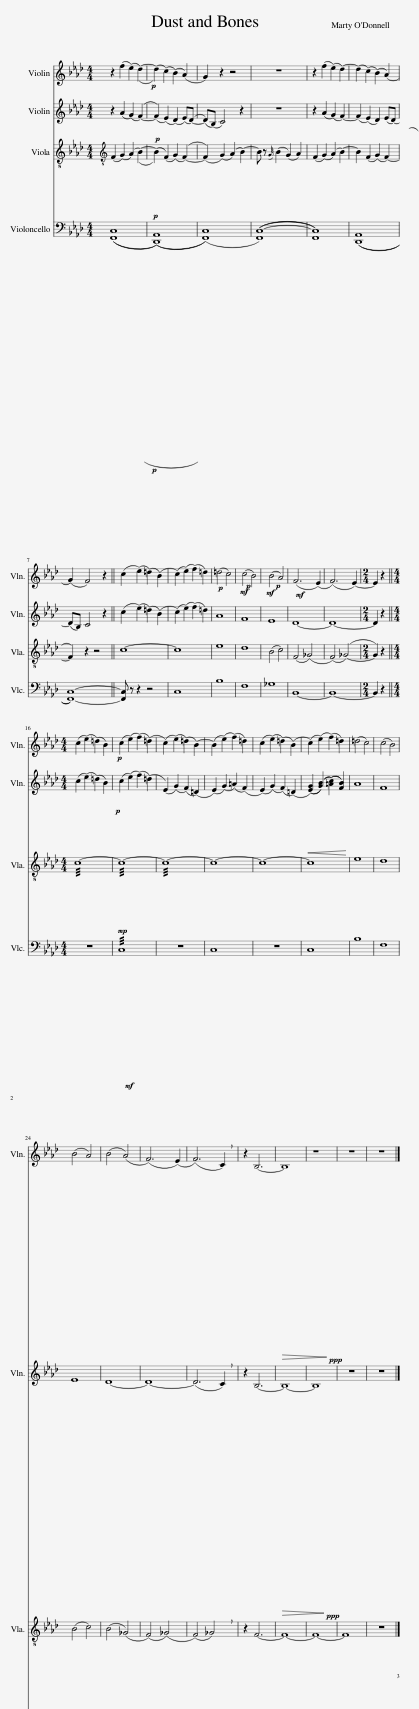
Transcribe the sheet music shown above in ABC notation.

X:1
%%score 1 2 3 4
L:1/8
M:4/4
I:linebreak $
K:Ab
V:1 treble
V:2 treble
V:3 treble-8
V:4 bass
V:1
!p! z2 (f2 (e2) (d2-) | (d2) (c2) (B2) (A2) | G2) z2 z4 | z8 | z2 (f2 (e2) d2-) | %5
 (d2 (c2) (B2) (A2) |$ (G2) F4) z2 || (c2 (e2) (=d2) (B2) | (c2) (e2) (f2) =d2) |!p! (=d4!mf! c4) | %10
!p! (c4!mf! B4) |!p! (B4!mf! A4) | (F6 (E2) | (F6) E2-) |[M:2/4] E2 z2 ||$ %15
[M:4/4]!p! (c2 (e2) (=d2) B2) | (c2 (e2) (f2) (=d2) | (c2) (e2) (=d2) B2-) | (B2 (e2) (f2) =d2) | (c2 (e2) (=d2) (B2) | %20
 (c2) (e2) (f2) =d2) | (=d4 c4) | (c4 B4) |$ (B4 A4) | (B4 (A4) | %25
 (F6) (E2) | (F6) !breath!C2) | z2 B,6- |!>(! B,8!>)! |!ppp! z8 | %30
 z8 | z8 |] %32
V:2
!p! z2 (A2 (G2) (F2-) | (F2) (E2) (D2) (E)(D-) | (D)(B,) C4) z2 | z8 | z2 (A2 (G2) F2-) | %5
 (F2 (E2) D2) (ED-) |$ (DB,) C4 z2 || (c2 (e2) (=d2) (B2) | (c2) (e2) (f2) =d2) | A8 | %10
 F8 | E8 | D8- | D8- |[M:2/4] D2 z2 ||$ %15
[M:4/4]!p! (c2 (e2) (=d2) B2) | (c2 (e2) (f2) (=d2) | (E2) (G2) (F2) (=D2) | (E2) (G2) (=A2) (F2) | (E2) (G2) (F2) (=D2) | %20
!<(! (([EG]2) (([GB]2)) (([=Ac]2)) [FB]2))!<)! | A8 | F8 |$ E8 | D8- | %25
 D8- | (D6 !breath!C2) | z2 B,6- |!>(! B,8-!>)! |!ppp! B,8 | %30
 z8 | z8 |] %32
V:3
!p! (F2 (G2) (A2) (B2-) | (B2) (F2) (G2) (F2-) | (F2) (G2) (A2) B2-) | B z{G} (B2 (G2) A2) | (F2 (G2) (A2) B2-) | %5
 (B2 (F2) (G2) (F2-) |$ F2) z2 z4 || c8- | c8 | e8 | %10
 d8 | (B4 c4) | (F4 (_G4) | (F4) (_G4-) |[M:2/4] G2) z2 ||$ %15
[M:4/4]!mp! !///!c8- | !///!c8- | !///!c8- | c8- | c8- | %20
 c8 | e8 | d8 |$ (B4!<(! c4)!<)! | (B4 (_G4) | %25
 (F4)!<(! (_G4)!<)! | (F4)!<(! !breath!_G4)!<)! |!mf!!<(! z2 F6-!<)! |!>(! F8-!>)! |!ppp! F8- | %30
 F8 | z8 |] %32
V:4
!p! (([F,,C,]8 | (([D,,A,,]8)) | (([F,,C,]8)) | (([F,,C,-]8)) | [F,,C,]8)) | %5
 (([D,,A,,]8 |$ [F,,C,]8-)) || [F,,C,] z z2 z4 | C,8 | B,8 | %10
 F,8 | _G,8 | B,,8- | B,,8- |[M:2/4] B,,2 z2 ||$ %15
[M:4/4] z8 |!mf! !///!C,8 | z8 | C,8 | z8 | %20
 C,8 | B,8 | F,8 |$ _G,8 | B,,8- | %25
 B,,8- | B,,8- | B,,8- | B,,8- |!ppp! B,,8- | %30
 B,,8- | B,,8 |] %32
